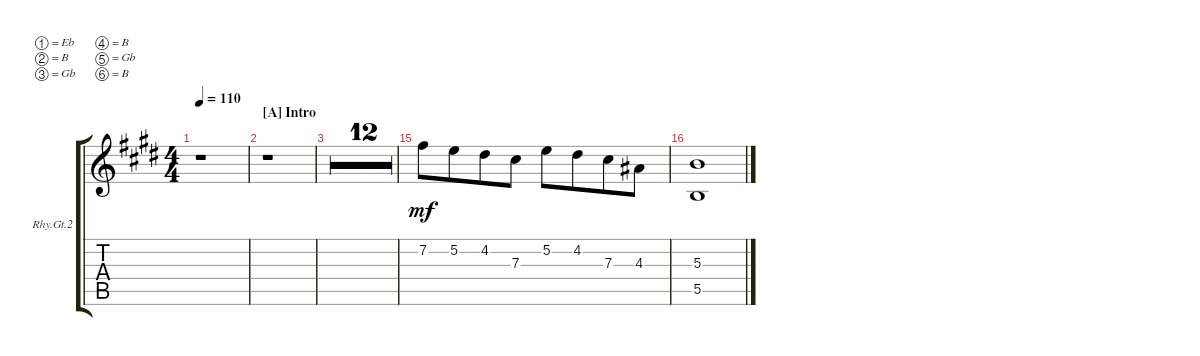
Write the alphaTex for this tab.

\defaultSystemsLayout 4
\bracketExtendMode groupsimilarinstruments
\firstSystemTrackNameOrientation horizontal
\otherSystemsTrackNameOrientation horizontal
\track ("Rhythm Guitar 2" "Rhy.Gt.2") {multiBarRest instrument distortionguitar}
\staff {score tabs}
\tuning (Eb4 B3 Gb3 B2 Gb2 B1)
\ts (4 4)
\beaming (8 2 2 2 2)
\tempo 110
\clef g2
\ks e
r.1{dy mf instrument distortionguitar} |
\section ("A" "Intro")
r.1 |
r.1 |
r.1 |
r.1 |
r.1 |
\barLineRight lightlight
r.1 |
r.1 |
r.1 |
r.1 |
r.1 |
r.1 |
r.1 |
r.1 |
7.2.8{beam merge} 5.2.8{beam merge} 4.2.8{beam merge} 7.3.8 5.2.8{beam merge} 4.2.8{beam merge} 7.3.8{beam merge} 4.3.8 |
(5.5 5.3).1
